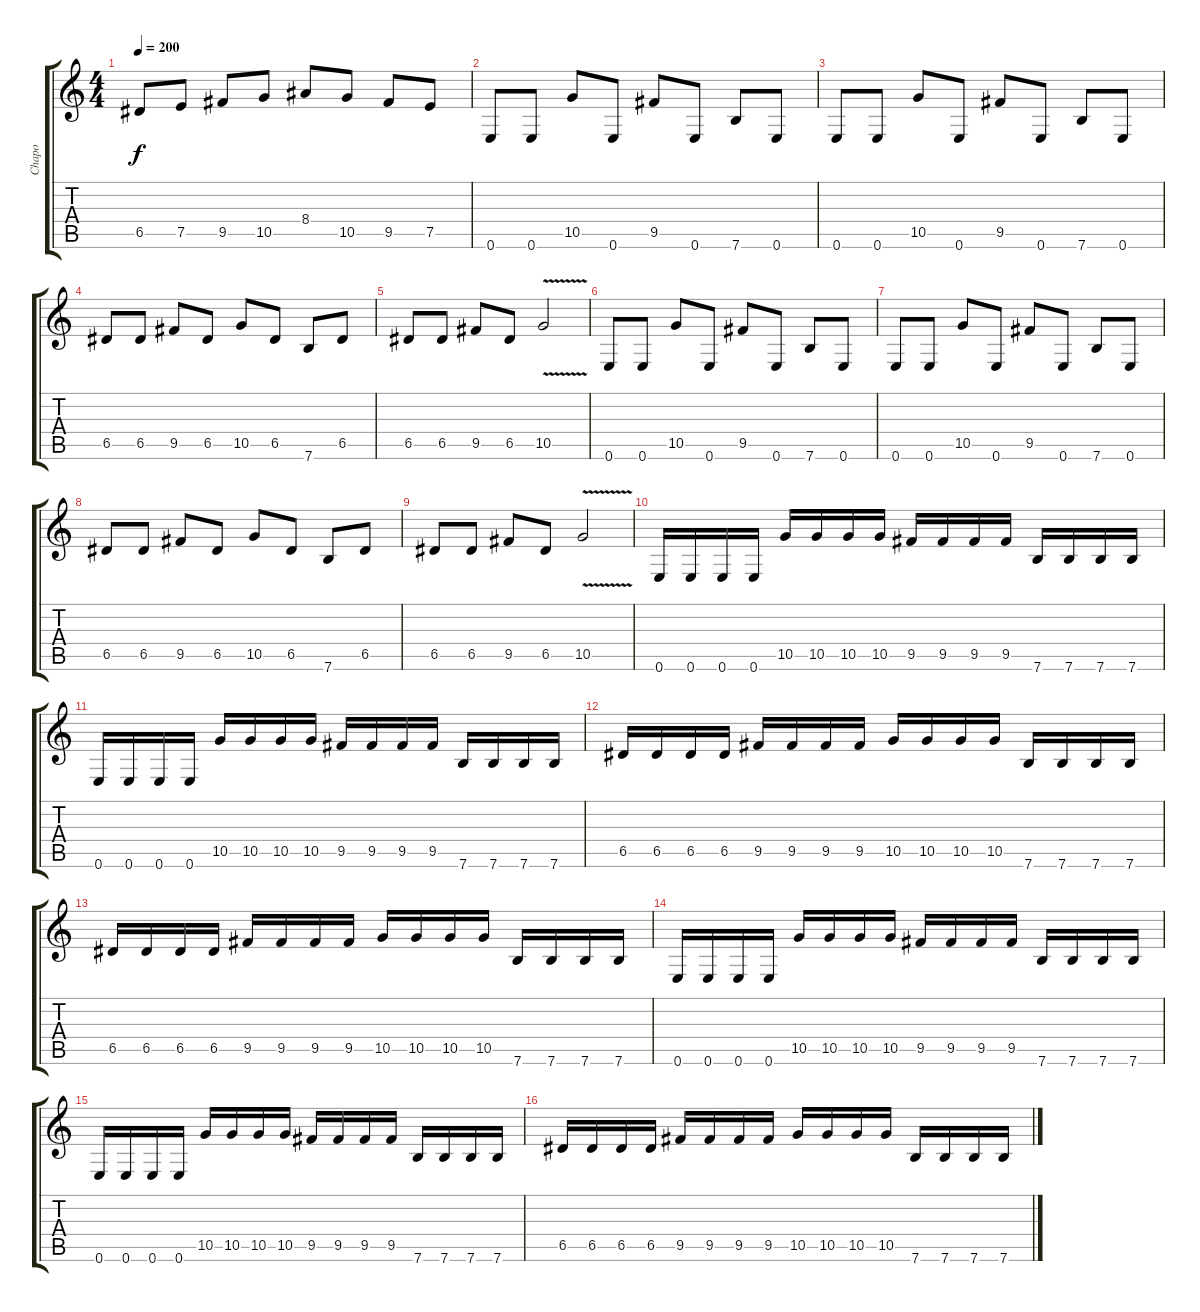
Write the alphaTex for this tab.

\track ("Chapo" "Chapo") {instrument distortionguitar}
\staff {score tabs}
\tuning (E4 B3 G3 D3 A2 E2) {hide}
\ts (4 4)
\tempo 200
\clef g2
\ks c
6.5.8{dy f} 7.5.8 9.5.8 10.5.8 8.4.8 10.5.8 9.5.8 7.5.8 |
0.6.8 0.6.8 10.5.8 0.6.8 9.5.8 0.6.8 7.6.8 0.6.8 |
0.6.8 0.6.8 10.5.8 0.6.8 9.5.8 0.6.8 7.6.8 0.6.8 |
6.5.8 6.5.8 9.5.8 6.5.8 10.5.8 6.5.8 7.6.8 6.5.8 |
6.5.8 6.5.8 9.5.8 6.5.8 10.5{v}.2 |
0.6.8 0.6.8 10.5.8 0.6.8 9.5.8 0.6.8 7.6.8 0.6.8 |
0.6.8 0.6.8 10.5.8 0.6.8 9.5.8 0.6.8 7.6.8 0.6.8 |
6.5.8 6.5.8 9.5.8 6.5.8 10.5.8 6.5.8 7.6.8 6.5.8 |
6.5.8 6.5.8 9.5.8 6.5.8 10.5{v}.2 |
0.6.16 0.6.16 0.6.16 0.6.16 10.5.16 10.5.16 10.5.16 10.5.16 9.5.16 9.5.16 9.5.16 9.5.16 7.6.16 7.6.16 7.6.16 7.6.16 |
0.6.16 0.6.16 0.6.16 0.6.16 10.5.16 10.5.16 10.5.16 10.5.16 9.5.16 9.5.16 9.5.16 9.5.16 7.6.16 7.6.16 7.6.16 7.6.16 |
6.5.16 6.5.16 6.5.16 6.5.16 9.5.16 9.5.16 9.5.16 9.5.16 10.5.16 10.5.16 10.5.16 10.5.16 7.6.16 7.6.16 7.6.16 7.6.16 |
6.5.16 6.5.16 6.5.16 6.5.16 9.5.16 9.5.16 9.5.16 9.5.16 10.5.16 10.5.16 10.5.16 10.5.16 7.6.16 7.6.16 7.6.16 7.6.16 |
0.6.16 0.6.16 0.6.16 0.6.16 10.5.16 10.5.16 10.5.16 10.5.16 9.5.16 9.5.16 9.5.16 9.5.16 7.6.16 7.6.16 7.6.16 7.6.16 |
0.6.16 0.6.16 0.6.16 0.6.16 10.5.16 10.5.16 10.5.16 10.5.16 9.5.16 9.5.16 9.5.16 9.5.16 7.6.16 7.6.16 7.6.16 7.6.16 |
6.5.16 6.5.16 6.5.16 6.5.16 9.5.16 9.5.16 9.5.16 9.5.16 10.5.16 10.5.16 10.5.16 10.5.16 7.6.16 7.6.16 7.6.16 7.6.16
